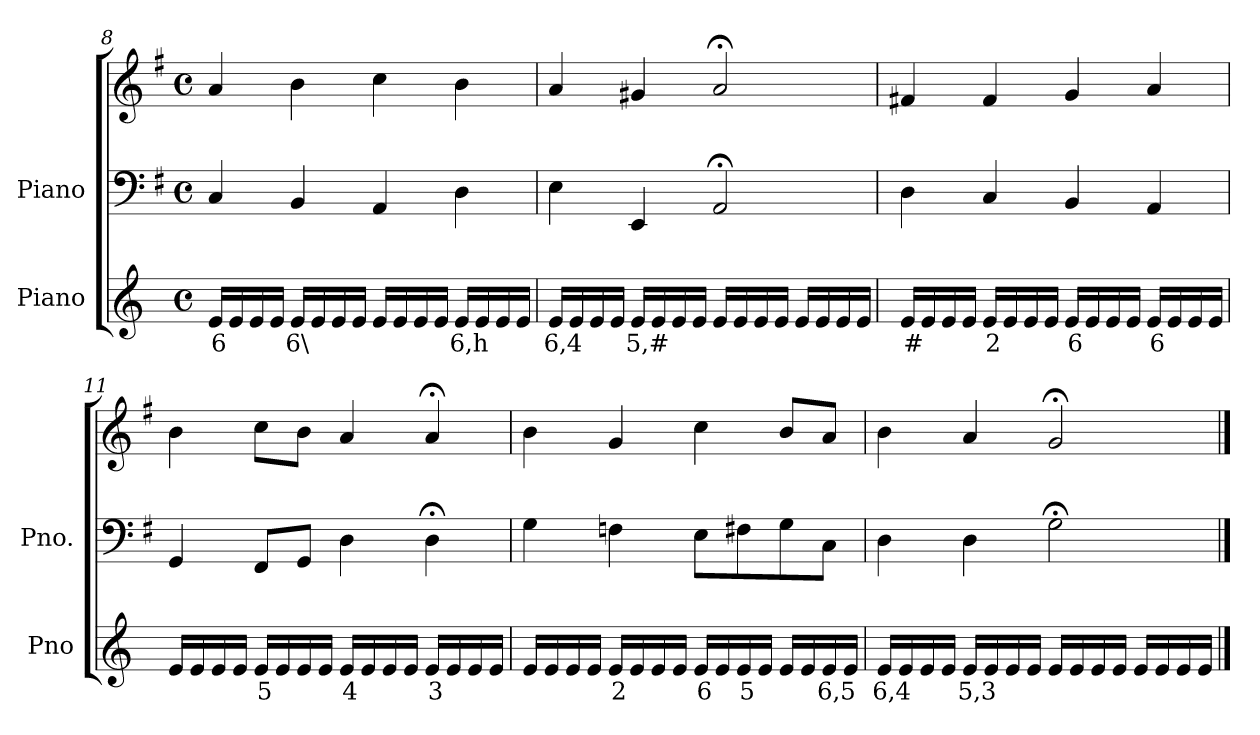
**kern	**text	**kern	**kern
*part2	*part2	*part1	*part1
*staff3	*staff3	*staff2	*staff1
*I"Piano	*	*I"Piano	*
*I'Pno	*	*I'Pno.	*
*clefG2	*	*clefF4	*clefG2
*k[]	*	*k[f#]	*k[f#]
*M4/4	*	*M4/4	*M4/4
*met(c)	*	*met(c)	*met(c)
=8	=8	=8	=8
!	!LO:LY:b	!	!
16e/LL	6	4C/	4a/
16e/	.	.	.
16e/	.	.	.
16e/JJ	.	.	.
!	!LO:LY:b	!	!
16e/LL	6\	4BB/	4b\
16e/	.	.	.
16e/	.	.	.
16e/JJ	.	.	.
16e/LL	.	4AA/	4cc\
16e/	.	.	.
16e/	.	.	.
16e/JJ	.	.	.
!	!LO:LY:b	!	!
16e/LL	6,h	4D\	4b\
16e/	.	.	.
16e/	.	.	.
16e/JJ	.	.	.
=9	=9	=9	=9
!	!LO:LY:b	!	!
16e/LL	6,4	4E\	4a/
16e/	.	.	.
16e/	.	.	.
16e/JJ	.	.	.
!	!LO:LY:b	!	!
16e/LL	5,#	4EE/	4g#X/
16e/	.	.	.
16e/	.	.	.
16e/JJ	.	.	.
16e/LL	.	2AA;</	2a;</
16e/	.	.	.
16e/	.	.	.
16e/JJ	.	.	.
16e/LL	.	.	.
16e/	.	.	.
16e/	.	.	.
16e/JJ	.	.	.
=10	=10	=10	=10
!	!LO:LY:b	!	!
16e/LL	#	4D\	4f#X/
16e/	.	.	.
16e/	.	.	.
16e/JJ	.	.	.
!	!LO:LY:b	!	!
16e/LL	2	4C/	4f#/
16e/	.	.	.
16e/	.	.	.
16e/JJ	.	.	.
!	!LO:LY:b	!	!
16e/LL	6	4BB/	4g/
16e/	.	.	.
16e/	.	.	.
16e/JJ	.	.	.
!	!LO:LY:b	!	!
16e/LL	6	4AA/	4a/
16e/	.	.	.
16e/	.	.	.
16e/JJ	.	.	.
=11	=11	=11	=11
16e/LL	.	4GG/	4b\
16e/	.	.	.
16e/	.	.	.
16e/JJ	.	.	.
!	!LO:LY:b	!	!
16e/LL	5	8FF#/L	8cc\L
16e/	.	.	.
16e/	.	8GG/J	8b\J
16e/JJ	.	.	.
!	!LO:LY:b	!	!
16e/LL	4	4D\	4a/
16e/	.	.	.
16e/	.	.	.
16e/JJ	.	.	.
!	!LO:LY:b	!	!
16e/LL	3	4D;<\	4a;</
16e/	.	.	.
16e/	.	.	.
16e/JJ	.	.	.
=12	=12	=12	=12
16e/LL	.	4G\	4b\
16e/	.	.	.
16e/	.	.	.
16e/JJ	.	.	.
!	!LO:LY:b	!	!
16e/LL	2	4Fn\	4g/
16e/	.	.	.
16e/	.	.	.
16e/JJ	.	.	.
!	!LO:LY:b	!	!
16e/LL	6	8E\L	4cc\
16e/	.	.	.
!	!LO:LY:b	!	!
16e/	5	8F#X\	.
16e/JJ	.	.	.
16e/LL	.	8G\	8b/L
16e/	.	.	.
!	!LO:LY:b	!	!
16e/	6,5	8C\J	8a/J
16e/JJ	.	.	.
=13	=13	=13	=13
!	!LO:LY:b	!	!
16e/LL	6,4	4D\	4b\
16e/	.	.	.
16e/	.	.	.
16e/JJ	.	.	.
!	!LO:LY:b	!	!
16e/LL	5,3	4D\	4a/
16e/	.	.	.
16e/	.	.	.
16e/JJ	.	.	.
16e/LL	.	2G;<\	2g;</
16e/	.	.	.
16e/	.	.	.
16e/JJ	.	.	.
16e/LL	.	.	.
16e/	.	.	.
16e/	.	.	.
16e/JJ	.	.	.
==	==	==	==
*-	*-	*-	*-
